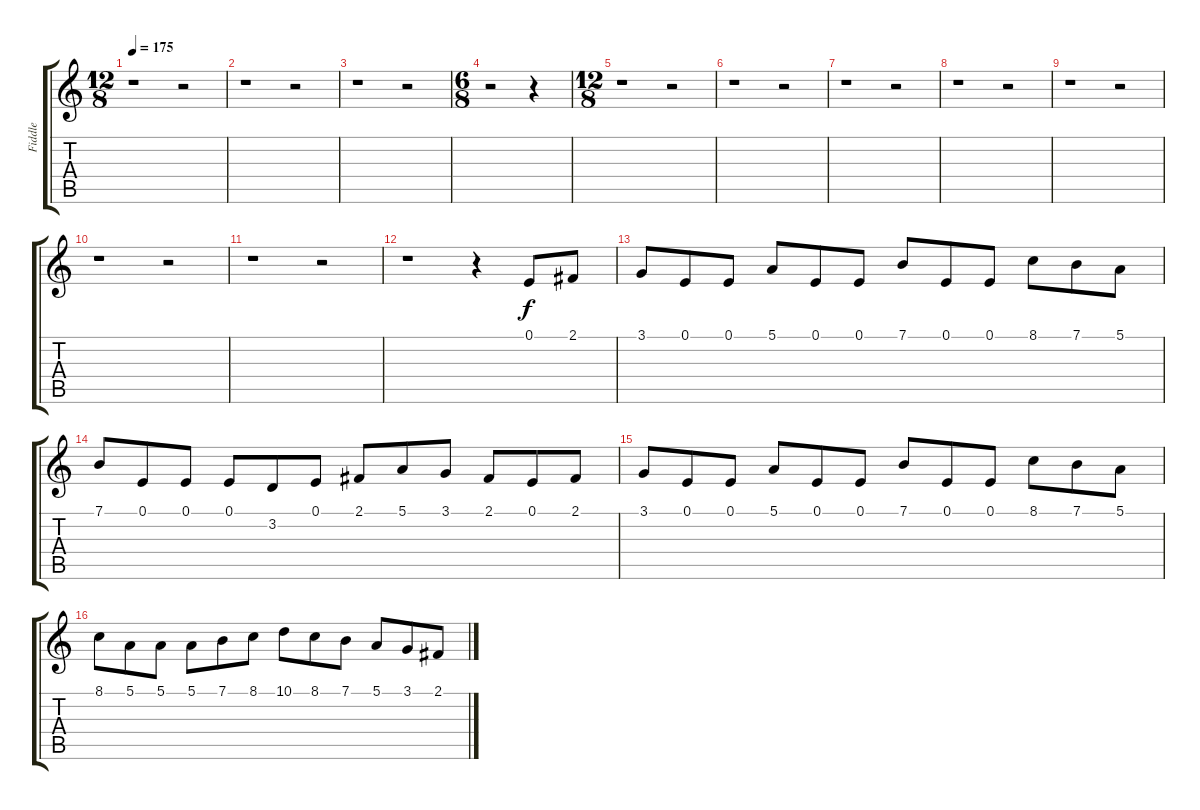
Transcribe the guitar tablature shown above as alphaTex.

\track ("Fiddle" "Fiddle") {instrument fiddle}
\staff {score tabs}
\tuning (E4 B3 G3 D3 A2 E2) {hide}
\ts (12 8)
\tempo 175
\clef g2
\ks c
r.1{dy f} r.2 |
r.1 r.2 |
r.1 r.2 |
\ts (6 8)
r.2 r.4 |
\ts (12 8)
r.1 r.2 |
r.1 r.2 |
r.1 r.2 |
r.1 r.2 |
r.1 r.2 |
r.1 r.2 |
r.1 r.2 |
r.1 r.4 0.1.8 2.1.8 |
3.1.8 0.1.8 0.1.8 5.1.8 0.1.8 0.1.8 7.1.8 0.1.8 0.1.8 8.1.8 7.1.8 5.1.8 |
7.1.8 0.1.8 0.1.8 0.1.8 3.2.8 0.1.8 2.1.8 5.1.8 3.1.8 2.1.8 0.1.8 2.1.8 |
3.1.8 0.1.8 0.1.8 5.1.8 0.1.8 0.1.8 7.1.8 0.1.8 0.1.8 8.1.8 7.1.8 5.1.8 |
8.1.8 5.1.8 5.1.8 5.1.8 7.1.8 8.1.8 10.1.8 8.1.8 7.1.8 5.1.8 3.1.8 2.1.8
